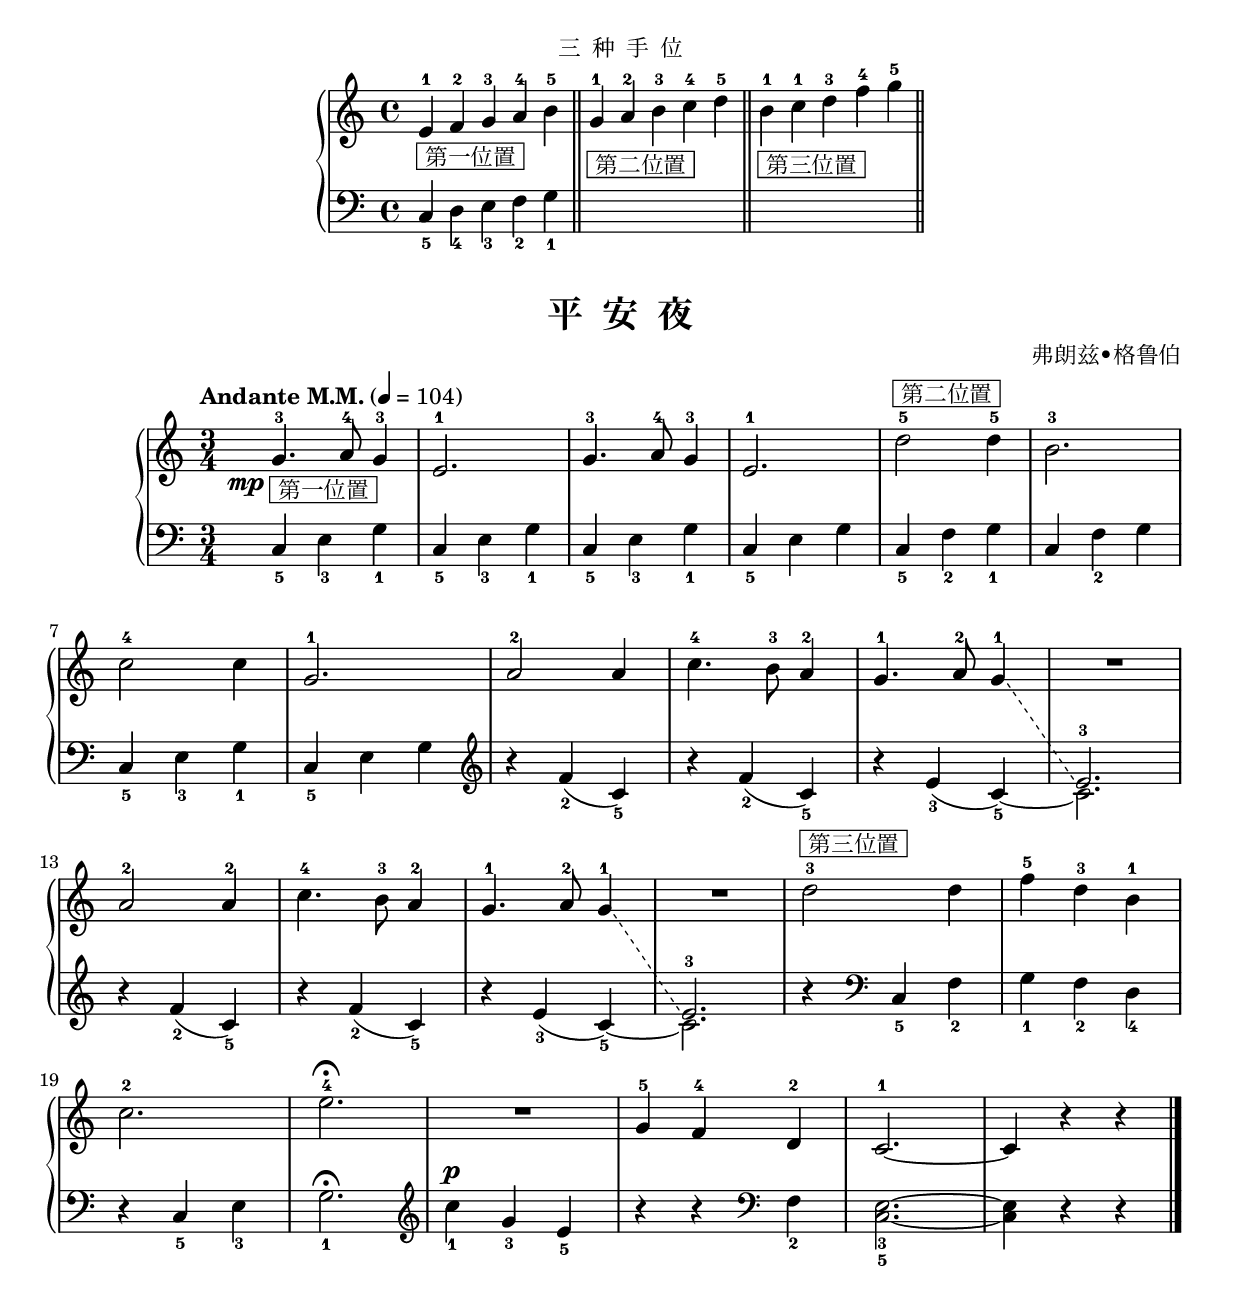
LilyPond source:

\version "2.18.2"
% 《约翰•汤普森 现代钢琴教程 1》 P66

\markup { \fill-line { "三  种  手  位" } }

upper_hand = \relative c'' {
  \clef treble
  \key c \major
  
  e,4-1_\markup { \box " 第一位置 " } f-2 g-3 a-4 \bar"" b-5 \bar "||"
  g4-1_\markup { \box " 第二位置 " } a-2 b-3\bar "" c-4 d-5 \bar "||" 
  b4-1_\markup { \box " 第三位置 " } c-1\bar "" d-3 f-4 g-5 \bar "||"
}

lower_hand = \relative c {
  \clef bass
  \key c \major
  
  c_5 d_4 e_3 f_2 \bar"" g_1 \bar "||"
  s1 s1 s2
}

\markup {\fill-line {
\score {
  \new GrandStaff <<
    \new Staff = "upper" \upper_hand
    \new Staff = "lower" \lower_hand
  >>
  \layout { }
}
} }


upper = \relative c'' {
  \clef treble
  \key c \major
  \time 3/4
  \numericTimeSignature
  \tempo "Andante M.M." 4 = 104
  \override Glissando.style = #'dashed-line
  
  \once \override DynamicText.X-offset = #-4.2
  g4.-3\mp_\markup { \box " 第一位置 " } a8-4 g4-3 |
  e2.-1 |
  g4.-3 a8-4 g4-3 |
  e2.-1 |
  d'2-5^\markup { \box " 第二位置 " } d4-5 |
  b2.-3 |\break
  
  c2-4 c4 |
  g2.-1 |
  a2-2 a4 |
  c4.-4 b8-3 a4-2 |
  g4.-1 a8-2 g4-1\glissando |
  <<
    { \change Staff = "lower" e2.-3 }
    \new Voice { R2. }
  >> \change Staff = "upper" |\break
  
  a2-2 a4-2 |
  c4.-4 b8-3 a4-2 |
  g4.-1 a8-2 g4-1\glissando |
  <<
    { \change Staff = "lower" e2.-3 }
    \new Voice { R2. }
  >> \change Staff = "upper" |
  d'2-3^\markup { \box " 第三位置 " } d4 |
  f4-5 d-3 b-1 |\break
  
  c2.-2 |
  e2.-4\fermata |
  R2. |
  g,4-5 f-4 d-2 |
  c2.-1~ |
  c4 r r |\bar"|."
}

lower = \relative c {
  \clef bass
  \key c \major
  \time 3/4
  \numericTimeSignature
  
  c4_5 e_3 g_1 |
  c,4_5 e_3 g_1 |
  c,4_5 e_3 g_1 |
  c,4_5 e g |
  c,4_5 f_2 g_1 |
  c,4 f_2 g |\break
  
  c,4_5 e_3 g_1 |
  c,4_5 e g \clef treble |
  r4 f'_2( c_5) |
  r4 f_2( c_5) |
  r4 e_3( c_5~) |
  \once \stemDown c2. |\break
  
  r4 f_2( c_5) |
  r4 f_2( c_5) |
  r4 e_3( c_5~) |
  \once \stemDown c2. |
  r4 \clef bass c,_5 f_2 |
  g4_1 f_2 d_4 |\break
  
  r4 c_5 e_3 |
  g2._1\fermata \clef treble |
  \dynamicUp
  c'4_1\p g_3 e_5 |
  r4 r \clef bass f,_2 |
  <c e>2._3_5~ |
  q4 r r |\bar"|."
}

\paper {
  print-all-headers = ##t
}

\markup { \vspace #1 }

\score {
  \header {
    title = "平  安  夜"
    composer = "弗朗兹•格鲁伯"
  }
  \new GrandStaff <<
    \new Staff = "upper" \upper
    \new Staff = "lower" \lower
  >>
  \layout { }
  \midi { }
}
